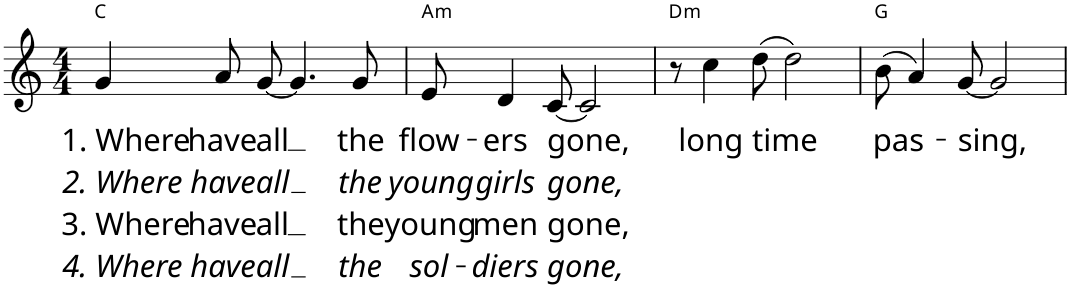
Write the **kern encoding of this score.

**kern	**text	**text	**text	**text	**harte
*part1	*part1	*part1	*part1	*part1	*part1
*staff1	*staff1	*staff1	*staff1	*staff1	*
*I"P1	*	*	*	*	*
*clefG2	*	*	*	*	*
*k[]	*	*	*	*	*
*M4/4	*	*	*	*	*
=1	=1	=1	=1	=1	=1
!	!LO:LY:b	!LO:LY:b	!LO:LY:b	!LO:LY:b	!
4g/	1. Where	2. Where	3. Where	4. Where	C:maj
!	!LO:LY:b	!LO:LY:b	!LO:LY:b	!LO:LY:b	!
8a/L	have	have	have	have	.
!	!LO:LY:b	!LO:LY:b	!LO:LY:b	!LO:LY:b	!
[8g/J	all	all	all	all	.
4.g/]	.	.	.	.	.
!	!LO:LY:b	!LO:LY:b	!LO:LY:b	!LO:LY:b	!
8g/	the	the	the	the	.
=2	=2	=2	=2	=2	=2
!	!LO:LY:b	!LO:LY:b	!LO:LY:b	!LO:LY:b	!LO:H:kt=m
8e/	flow-	young	young	sol-	A:min
!	!LO:LY:b	!LO:LY:b	!LO:LY:b	!LO:LY:b	!
4d/	-ers	girls	men	-diers	.
!	!LO:LY:b	!LO:LY:b	!LO:LY:b	!LO:LY:b	!
[8c/	gone,	gone,	gone,	gone,	.
2c/]	.	.	.	.	.
=3	=3	=3	=3	=3	=3
!	!	!	!	!	!LO:H:kt=m
8r	.	.	.	.	D:min
!	!LO:LY:b	!	!	!	!
4cc\	long	.	.	.	.
!	!LO:LY:b	!	!	!	!
(8dd\	time	.	.	.	.
2dd\)	.	.	.	.	.
=4	=4	=4	=4	=4	=4
!	!LO:LY:b	!	!	!	!
(8b\	pas-	.	.	.	G:maj
4a/)	.	.	.	.	.
!	!LO:LY:b	!	!	!	!
[8g/	-sing,	.	.	.	.
2g/]	.	.	.	.	.
=	=	=	=	=	=
*-	*-	*-	*-	*-	*-
